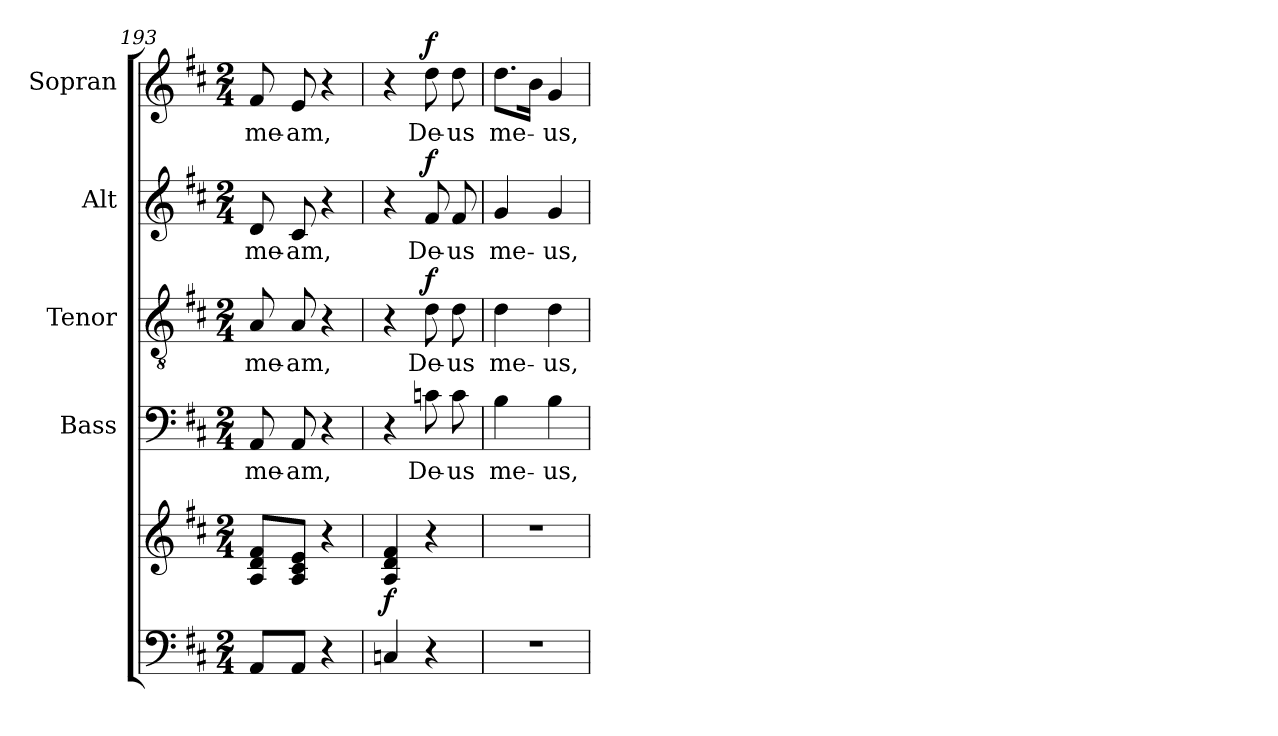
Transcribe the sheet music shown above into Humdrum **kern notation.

**kern	**kern	**dynam	**kern	**text	**kern	**text	**dynam	**kern	**text	**dynam	**kern	**text	**dynam
*part5	*part5	*part5	*part4	*part4	*part3	*part3	*part3	*part2	*part2	*part2	*part1	*part1	*part1
*staff6	*staff5	*staff5/6	*staff4	*staff4	*staff3	*staff3	*staff3	*staff2	*staff2	*staff2	*staff1	*staff1	*staff1
*	*	*	*I"Bass	*	*I"Tenor	*	*	*I"Alt	*	*	*I"Sopran	*	*
*	*	*	*I'B.	*	*I'T.	*	*	*I'A.	*	*	*I'S.	*	*
*clefF4	*clefG2	*	*clefF4	*	*clefGv2	*	*	*clefG2	*	*	*clefG2	*	*
*k[f#c#]	*k[f#c#]	*	*k[f#c#]	*	*k[f#c#]	*	*	*k[f#c#]	*	*	*k[f#c#]	*	*
*D:	*D:	*	*D:	*	*D:	*	*	*D:	*	*	*D:	*	*
*M2/4	*M2/4	*	*M2/4	*	*M2/4	*	*	*M2/4	*	*	*M2/4	*	*
=193	=193	=193	=193	=193	=193	=193	=193	=193	=193	=193	=193	=193	=193
!	!	!	!	!LO:LY:b	!	!LO:LY:b	!	!	!LO:LY:b	!	!	!LO:LY:b	!
8AA/L	8A/ 8d/ 8f#/L	.	8AA/	me-	8A/	me-	.	8d/	me-	.	8f#/	me-	.
!	!	!	!	!LO:LY:b	!	!LO:LY:b	!	!	!LO:LY:b	!	!	!LO:LY:b	!
8AA/J	8A/ 8c#/ 8e/J	.	8AA/	-am,	8A/	-am,	.	8c#/	-am,	.	8e/	-am,	.
4r	4r	.	4r	.	4r	.	.	4r	.	.	4r	.	.
=194	=194	=194	=194	=194	=194	=194	=194	=194	=194	=194	=194	=194	=194
!	!	!LO:DY:b	!	!	!	!	!	!	!	!	!	!	!
4Cn/	4A/ 4d/ 4f#/	f	4r	.	4r	.	.	4r	.	.	4r	.	.
!	!	!	!	!LO:LY:b	!	!LO:LY:b	!LO:DY:a	!	!LO:LY:b	!LO:DY:a	!	!LO:LY:b	!LO:DY:a
4r	4r	.	8cn\	De-	8d\	De-	f	8f#/	De-	f	8dd\	De-	f
!	!	!	!	!LO:LY:b	!	!LO:LY:b	!	!	!LO:LY:b	!	!	!LO:LY:b	!
.	.	.	8c\	-us	8d\	-us	.	8f#/	-us	.	8dd\	-us	.
!!LO:LB:g=z
=195	=195	=195	=195	=195	=195	=195	=195	=195	=195	=195	=195	=195	=195
!	!	!	!	!LO:LY:b	!	!LO:LY:b	!	!	!LO:LY:b	!	!	!LO:LY:b	!
2r	2r	.	4B\	me-	4d\	me-	.	4g/	me-	.	8.dd\L	me-	.
.	.	.	.	.	.	.	.	.	.	.	16b\Jk	.	.
!	!	!	!	!LO:LY:b	!	!LO:LY:b	!	!	!LO:LY:b	!	!	!LO:LY:b	!
.	.	.	4B\	-us,	4d\	-us,	.	4g/	-us,	.	4g/	-us,	.
=	=	=	=	=	=	=	=	=	=	=	=	=	=
*-	*-	*-	*-	*-	*-	*-	*-	*-	*-	*-	*-	*-	*-
